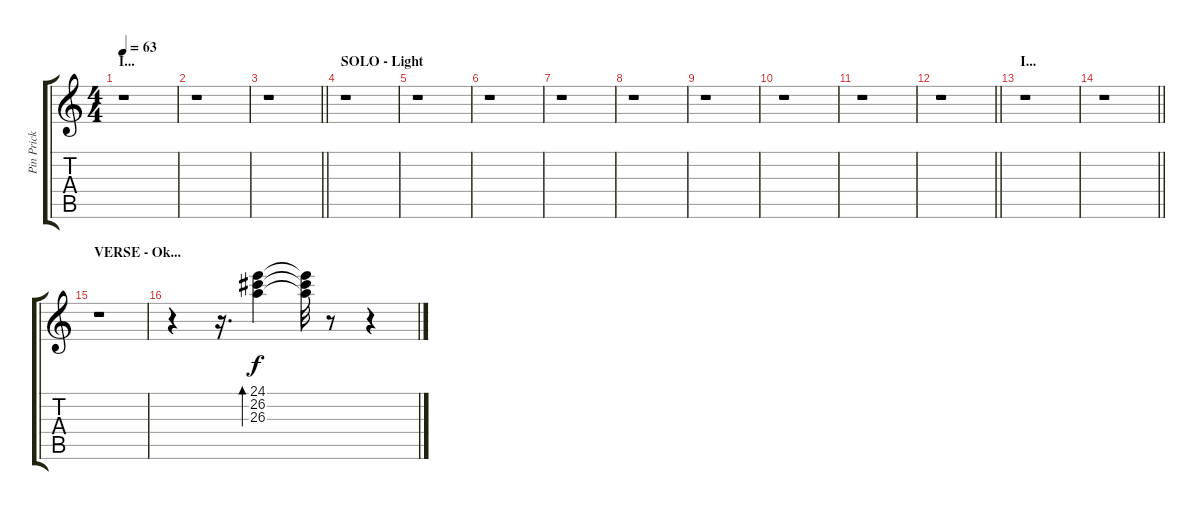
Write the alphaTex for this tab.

\track ("Pin Prick (Medic)" "Pin Prick ") {instrument musicbox}
\staff {score tabs}
\tuning (E4 B3 G3 D3 A2 E2) {hide}
\ts (4 4)
\section ("" "I...")
\tempo 63
\clef g2
\ks c
r.1{dy f} |
r.1 |
\barLineRight lightlight
r.1 |
\section ("" "SOLO - Light")
r.1 |
r.1 |
r.1 |
r.1 |
r.1 |
r.1 |
r.1 |
r.1 |
\barLineRight lightlight
r.1 |
\section ("" "I...")
r.1 |
\barLineRight lightlight
r.1 |
\section ("" "VERSE - Ok...")
r.1 |
r.4 r.16{d} (24.1 26.2 26.3).4{bd 240} (24.1{t} 26.2{t} 26.3{t}).32 r.8 r.4
